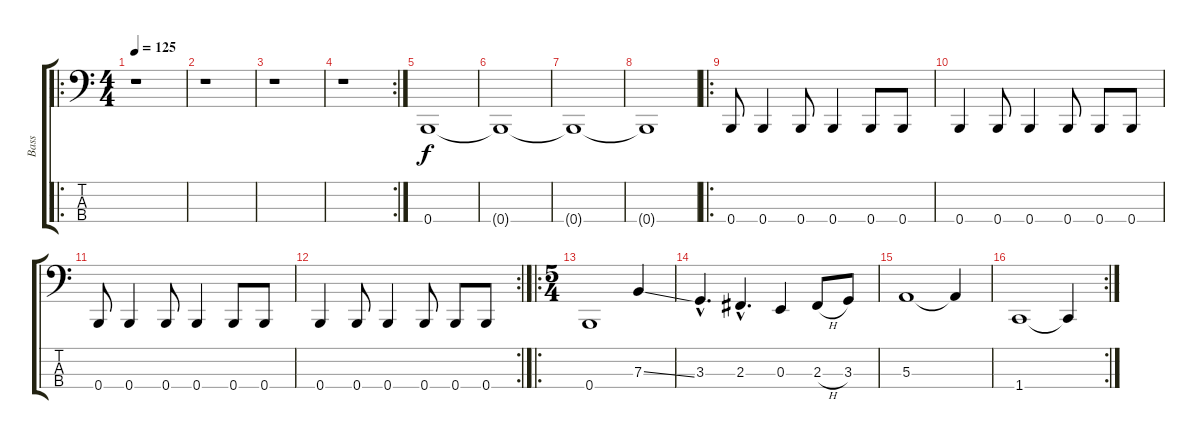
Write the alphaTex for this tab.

\track ("Bass" "Bass") {instrument fretlessbass}
\staff {score tabs}
\tuning (D2 A1 E1 B0) {hide}
\ro
\ts (4 4)
\tempo 125
\clef f4
\ks c
r.1{dy f instrument fretlessbass} |
r.1 |
r.1 |
\rc 2
r.1 |
0.4.1 |
0.4{t}.1 |
0.4{t}.1 |
0.4{t}.1 |
\ro
0.4.8 0.4.4 0.4.8 0.4.4 0.4.8 0.4.8 |
0.4.4 0.4.8 0.4.4 0.4.8 0.4.8 0.4.8 |
0.4.8 0.4.4 0.4.8 0.4.4 0.4.8 0.4.8 |
\rc 2
0.4.4 0.4.8 0.4.4 0.4.8 0.4.8 0.4.8 |
\ro
\ts (5 4)
0.4.1 7.3{ss}.4 |
3.3{hac}.4{d} 2.3{hac}.4{d} 0.3.4 2.3{h}.8 3.3.8 |
5.3.1 5.3{t}.4 |
\rc 2
1.4.1 1.4{t}.4
